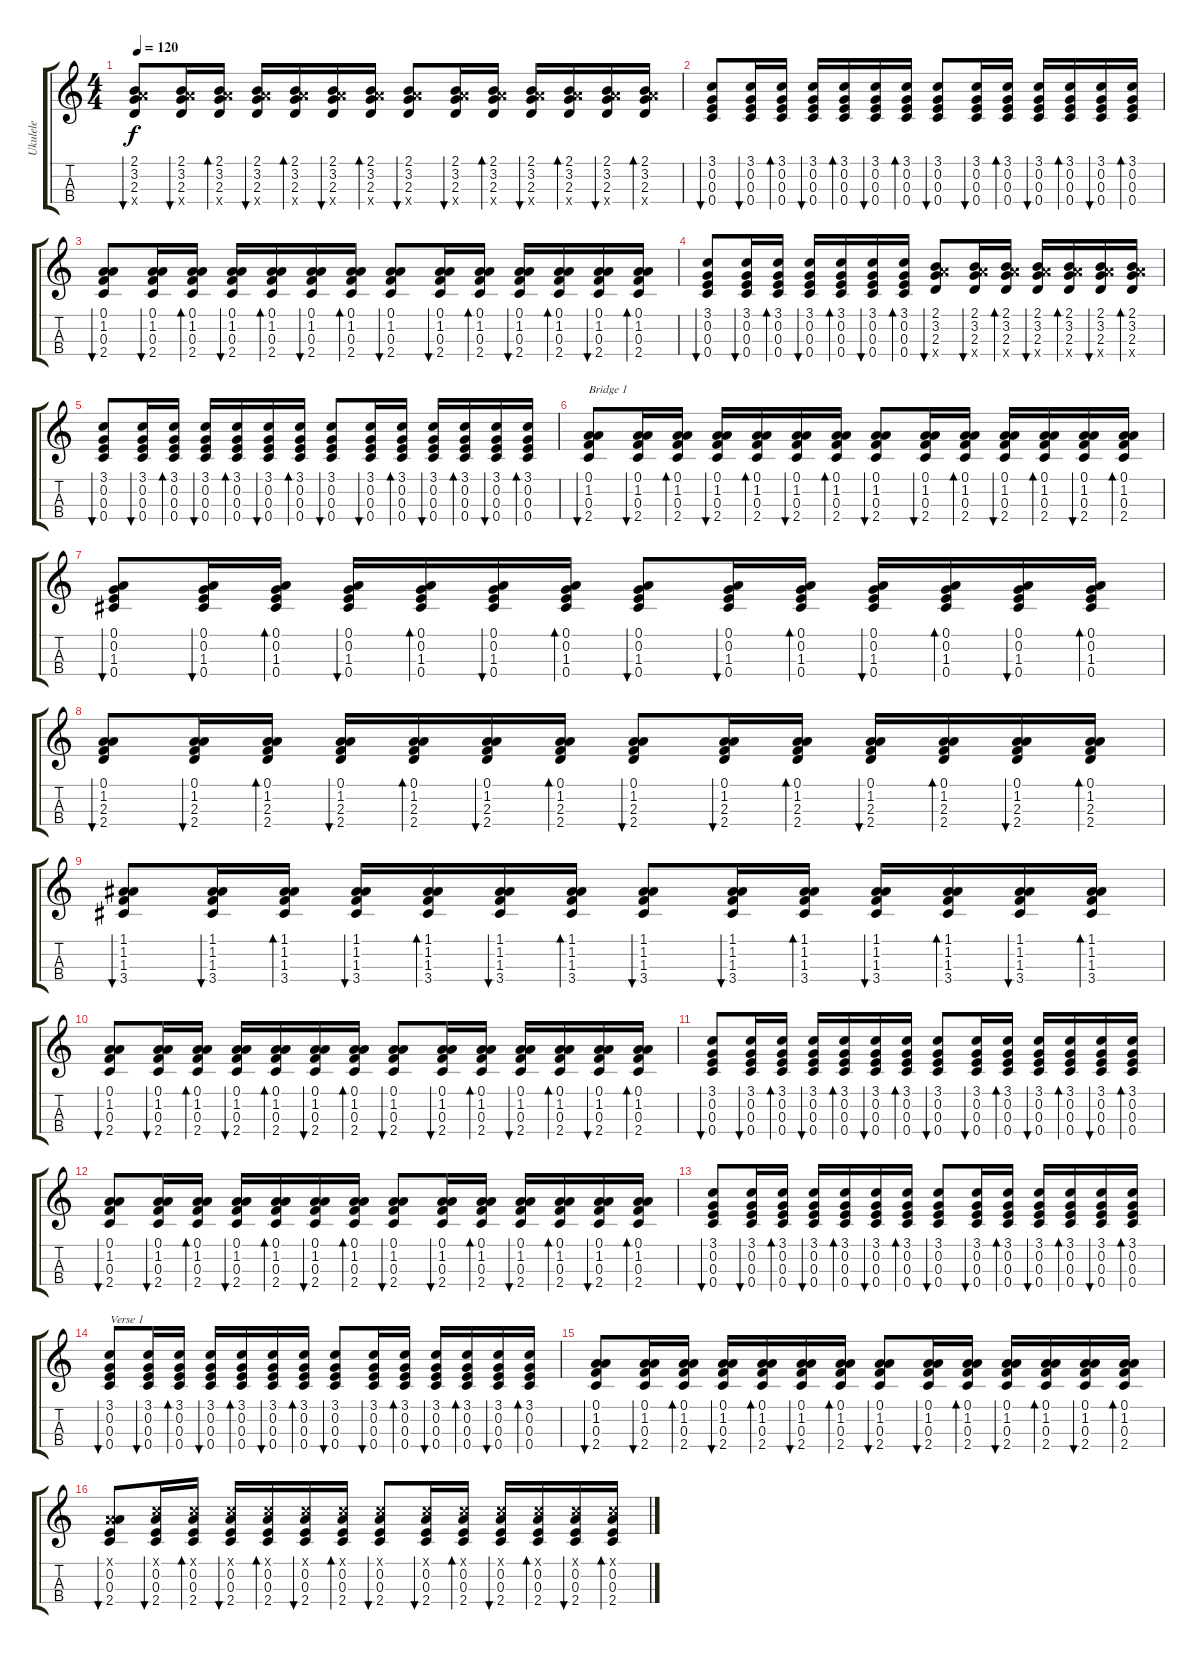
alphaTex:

\track ("Ukulele" "Ukulele") {instrument acousticguitarnylon}
\staff {score tabs}
\tuning (A3 E3 C3 G3) {hide}
\ts (4 4)
\tempo 120
\clef g2
\ks c
(2.1 3.2 2.3 2.4{x}).8{bu 120 dy f} (2.1 3.2 2.3 2.4{x}).16{bu 120} (2.1 3.2 2.3 2.4{x}).16{bd 120} (2.1 3.2 2.3 2.4{x}).16{bu 120} (2.1 3.2 2.3 2.4{x}).16{bd 120} (2.1 3.2 2.3 2.4{x}).16{bu 120} (2.1 3.2 2.3 2.4{x}).16{bd 120} (2.1 3.2 2.3 2.4{x}).8{bu 120} (2.1 3.2 2.3 2.4{x}).16{bu 120} (2.1 3.2 2.3 2.4{x}).16{bd 120} (2.1 3.2 2.3 2.4{x}).16{bu 120} (2.1 3.2 2.3 2.4{x}).16{bd 120} (2.1 3.2 2.3 2.4{x}).16{bu 120} (2.1 3.2 2.3 2.4{x}).16{bd 120} |
(3.1 0.2 0.3 0.4).8{bu 120} (3.1 0.2 0.3 0.4).16{bu 120} (3.1 0.2 0.3 0.4).16{bd 120} (3.1 0.2 0.3 0.4).16{bu 120} (3.1 0.2 0.3 0.4).16{bd 120} (3.1 0.2 0.3 0.4).16{bu 120} (3.1 0.2 0.3 0.4).16{bd 120} (3.1 0.2 0.3 0.4).8{bu 120} (3.1 0.2 0.3 0.4).16{bu 120} (3.1 0.2 0.3 0.4).16{bd 120} (3.1 0.2 0.3 0.4).16{bu 120} (3.1 0.2 0.3 0.4).16{bd 120} (3.1 0.2 0.3 0.4).16{bu 120} (3.1 0.2 0.3 0.4).16{bd 120} |
(0.1 1.2 0.3 2.4).8{bu 120} (0.1 1.2 0.3 2.4).16{bu 120} (0.1 1.2 0.3 2.4).16{bd 120} (0.1 1.2 0.3 2.4).16{bu 120} (0.1 1.2 0.3 2.4).16{bd 120} (0.1 1.2 0.3 2.4).16{bu 120} (0.1 1.2 0.3 2.4).16{bd 120} (0.1 1.2 0.3 2.4).8{bu 120} (0.1 1.2 0.3 2.4).16{bu 120} (0.1 1.2 0.3 2.4).16{bd 120} (0.1 1.2 0.3 2.4).16{bu 120} (0.1 1.2 0.3 2.4).16{bd 120} (0.1 1.2 0.3 2.4).16{bu 120} (0.1 1.2 0.3 2.4).16{bd 120} |
(3.1 0.2 0.3 0.4).8{bu 120} (3.1 0.2 0.3 0.4).16{bu 120} (3.1 0.2 0.3 0.4).16{bd 120} (3.1 0.2 0.3 0.4).16{bu 120} (3.1 0.2 0.3 0.4).16{bd 120} (3.1 0.2 0.3 0.4).16{bu 120} (3.1 0.2 0.3 0.4).16{bd 120} (2.1 3.2 2.3 2.4{x}).8{bu 120} (2.1 3.2 2.3 2.4{x}).16{bu 120} (2.1 3.2 2.3 2.4{x}).16{bd 120} (2.1 3.2 2.3 2.4{x}).16{bu 120} (2.1 3.2 2.3 2.4{x}).16{bd 120} (2.1 3.2 2.3 2.4{x}).16{bu 120} (2.1 3.2 2.3 2.4{x}).16{bd 120} |
(3.1 0.2 0.3 0.4).8{bu 120} (3.1 0.2 0.3 0.4).16{bu 120} (3.1 0.2 0.3 0.4).16{bd 120} (3.1 0.2 0.3 0.4).16{bu 120} (3.1 0.2 0.3 0.4).16{bd 120} (3.1 0.2 0.3 0.4).16{bu 120} (3.1 0.2 0.3 0.4).16{bd 120} (3.1 0.2 0.3 0.4).8{bu 120} (3.1 0.2 0.3 0.4).16{bu 120} (3.1 0.2 0.3 0.4).16{bd 120} (3.1 0.2 0.3 0.4).16{bu 120} (3.1 0.2 0.3 0.4).16{bd 120} (3.1 0.2 0.3 0.4).16{bu 120} (3.1 0.2 0.3 0.4).16{bd 120} |
(0.1 1.2 0.3 2.4).8{bu 120 txt "Bridge 1"} (0.1 1.2 0.3 2.4).16{bu 120} (0.1 1.2 0.3 2.4).16{bd 120} (0.1 1.2 0.3 2.4).16{bu 120} (0.1 1.2 0.3 2.4).16{bd 120} (0.1 1.2 0.3 2.4).16{bu 120} (0.1 1.2 0.3 2.4).16{bd 120} (0.1 1.2 0.3 2.4).8{bu 120} (0.1 1.2 0.3 2.4).16{bu 120} (0.1 1.2 0.3 2.4).16{bd 120} (0.1 1.2 0.3 2.4).16{bu 120} (0.1 1.2 0.3 2.4).16{bd 120} (0.1 1.2 0.3 2.4).16{bu 120} (0.1 1.2 0.3 2.4).16{bd 120} |
(0.1 0.2 1.3 0.4).8{bu 120} (0.1 0.2 1.3 0.4).16{bu 120} (0.1 0.2 1.3 0.4).16{bd 120} (0.1 0.2 1.3 0.4).16{bu 120} (0.1 0.2 1.3 0.4).16{bd 120} (0.1 0.2 1.3 0.4).16{bu 120} (0.1 0.2 1.3 0.4).16{bd 120} (0.1 0.2 1.3 0.4).8{bu 120} (0.1 0.2 1.3 0.4).16{bu 120} (0.1 0.2 1.3 0.4).16{bd 120} (0.1 0.2 1.3 0.4).16{bu 120} (0.1 0.2 1.3 0.4).16{bd 120} (0.1 0.2 1.3 0.4).16{bu 120} (0.1 0.2 1.3 0.4).16{bd 120} |
(0.1 1.2 2.3 2.4).8{bu 120} (0.1 1.2 2.3 2.4).16{bu 120} (0.1 1.2 2.3 2.4).16{bd 120} (0.1 1.2 2.3 2.4).16{bu 120} (0.1 1.2 2.3 2.4).16{bd 120} (0.1 1.2 2.3 2.4).16{bu 120} (0.1 1.2 2.3 2.4).16{bd 120} (0.1 1.2 2.3 2.4).8{bu 120} (0.1 1.2 2.3 2.4).16{bu 120} (0.1 1.2 2.3 2.4).16{bd 120} (0.1 1.2 2.3 2.4).16{bu 120} (0.1 1.2 2.3 2.4).16{bd 120} (0.1 1.2 2.3 2.4).16{bu 120} (0.1 1.2 2.3 2.4).16{bd 120} |
(1.1 1.2 1.3 3.4).8{bu 120} (1.1 1.2 1.3 3.4).16{bu 120} (1.1 1.2 1.3 3.4).16{bd 120} (1.1 1.2 1.3 3.4).16{bu 120} (1.1 1.2 1.3 3.4).16{bd 120} (1.1 1.2 1.3 3.4).16{bu 120} (1.1 1.2 1.3 3.4).16{bd 120} (1.1 1.2 1.3 3.4).8{bu 120} (1.1 1.2 1.3 3.4).16{bu 120} (1.1 1.2 1.3 3.4).16{bd 120} (1.1 1.2 1.3 3.4).16{bu 120} (1.1 1.2 1.3 3.4).16{bd 120} (1.1 1.2 1.3 3.4).16{bu 120} (1.1 1.2 1.3 3.4).16{bd 120} |
(0.1 1.2 0.3 2.4).8{bu 120} (0.1 1.2 0.3 2.4).16{bu 120} (0.1 1.2 0.3 2.4).16{bd 120} (0.1 1.2 0.3 2.4).16{bu 120} (0.1 1.2 0.3 2.4).16{bd 120} (0.1 1.2 0.3 2.4).16{bu 120} (0.1 1.2 0.3 2.4).16{bd 120} (0.1 1.2 0.3 2.4).8{bu 120} (0.1 1.2 0.3 2.4).16{bu 120} (0.1 1.2 0.3 2.4).16{bd 120} (0.1 1.2 0.3 2.4).16{bu 120} (0.1 1.2 0.3 2.4).16{bd 120} (0.1 1.2 0.3 2.4).16{bu 120} (0.1 1.2 0.3 2.4).16{bd 120} |
(3.1 0.2 0.3 0.4).8{bu 120} (3.1 0.2 0.3 0.4).16{bu 120} (3.1 0.2 0.3 0.4).16{bd 120} (3.1 0.2 0.3 0.4).16{bu 120} (3.1 0.2 0.3 0.4).16{bd 120} (3.1 0.2 0.3 0.4).16{bu 120} (3.1 0.2 0.3 0.4).16{bd 120} (3.1 0.2 0.3 0.4).8{bu 120} (3.1 0.2 0.3 0.4).16{bu 120} (3.1 0.2 0.3 0.4).16{bd 120} (3.1 0.2 0.3 0.4).16{bu 120} (3.1 0.2 0.3 0.4).16{bd 120} (3.1 0.2 0.3 0.4).16{bu 120} (3.1 0.2 0.3 0.4).16{bd 120} |
(0.1 1.2 0.3 2.4).8{bu 120} (0.1 1.2 0.3 2.4).16{bu 120} (0.1 1.2 0.3 2.4).16{bd 120} (0.1 1.2 0.3 2.4).16{bu 120} (0.1 1.2 0.3 2.4).16{bd 120} (0.1 1.2 0.3 2.4).16{bu 120} (0.1 1.2 0.3 2.4).16{bd 120} (0.1 1.2 0.3 2.4).8{bu 120} (0.1 1.2 0.3 2.4).16{bu 120} (0.1 1.2 0.3 2.4).16{bd 120} (0.1 1.2 0.3 2.4).16{bu 120} (0.1 1.2 0.3 2.4).16{bd 120} (0.1 1.2 0.3 2.4).16{bu 120} (0.1 1.2 0.3 2.4).16{bd 120} |
(3.1 0.2 0.3 0.4).8{bu 120} (3.1 0.2 0.3 0.4).16{bu 120} (3.1 0.2 0.3 0.4).16{bd 120} (3.1 0.2 0.3 0.4).16{bu 120} (3.1 0.2 0.3 0.4).16{bd 120} (3.1 0.2 0.3 0.4).16{bu 120} (3.1 0.2 0.3 0.4).16{bd 120} (3.1 0.2 0.3 0.4).8{bu 120} (3.1 0.2 0.3 0.4).16{bu 120} (3.1 0.2 0.3 0.4).16{bd 120} (3.1 0.2 0.3 0.4).16{bu 120} (3.1 0.2 0.3 0.4).16{bd 120} (3.1 0.2 0.3 0.4).16{bu 120} (3.1 0.2 0.3 0.4).16{bd 120} |
(3.1 0.2 0.3 0.4).8{bu 120 txt "Verse 1"} (3.1 0.2 0.3 0.4).16{bu 120} (3.1 0.2 0.3 0.4).16{bd 120} (3.1 0.2 0.3 0.4).16{bu 120} (3.1 0.2 0.3 0.4).16{bd 120} (3.1 0.2 0.3 0.4).16{bu 120} (3.1 0.2 0.3 0.4).16{bd 120} (3.1 0.2 0.3 0.4).8{bu 120} (3.1 0.2 0.3 0.4).16{bu 120} (3.1 0.2 0.3 0.4).16{bd 120} (3.1 0.2 0.3 0.4).16{bu 120} (3.1 0.2 0.3 0.4).16{bd 120} (3.1 0.2 0.3 0.4).16{bu 120} (3.1 0.2 0.3 0.4).16{bd 120} |
(0.1 1.2 0.3 2.4).8{bu 120} (0.1 1.2 0.3 2.4).16{bu 120} (0.1 1.2 0.3 2.4).16{bd 120} (0.1 1.2 0.3 2.4).16{bu 120} (0.1 1.2 0.3 2.4).16{bd 120} (0.1 1.2 0.3 2.4).16{bu 120} (0.1 1.2 0.3 2.4).16{bd 120} (0.1 1.2 0.3 2.4).8{bu 120} (0.1 1.2 0.3 2.4).16{bu 120} (0.1 1.2 0.3 2.4).16{bd 120} (0.1 1.2 0.3 2.4).16{bu 120} (0.1 1.2 0.3 2.4).16{bd 120} (0.1 1.2 0.3 2.4).16{bu 120} (0.1 1.2 0.3 2.4).16{bd 120} |
(0.1{x} 0.2 0.3 2.4).8{bu 120} (3.1{x} 0.2 0.3 2.4).16{bu 120} (3.1{x} 0.2 0.3 2.4).16{bd 120} (3.1{x} 0.2 0.3 2.4).16{bu 120} (3.1{x} 0.2 0.3 2.4).16{bd 120} (3.1{x} 0.2 0.3 2.4).16{bu 120} (3.1{x} 0.2 0.3 2.4).16{bd 120} (3.1{x} 0.2 0.3 2.4).8{bu 120} (3.1{x} 0.2 0.3 2.4).16{bu 120} (3.1{x} 0.2 0.3 2.4).16{bd 120} (3.1{x} 0.2 0.3 2.4).16{bu 120} (3.1{x} 0.2 0.3 2.4).16{bd 120} (3.1{x} 0.2 0.3 2.4).16{bu 120} (3.1{x} 0.2 0.3 2.4).16{bd 120}
